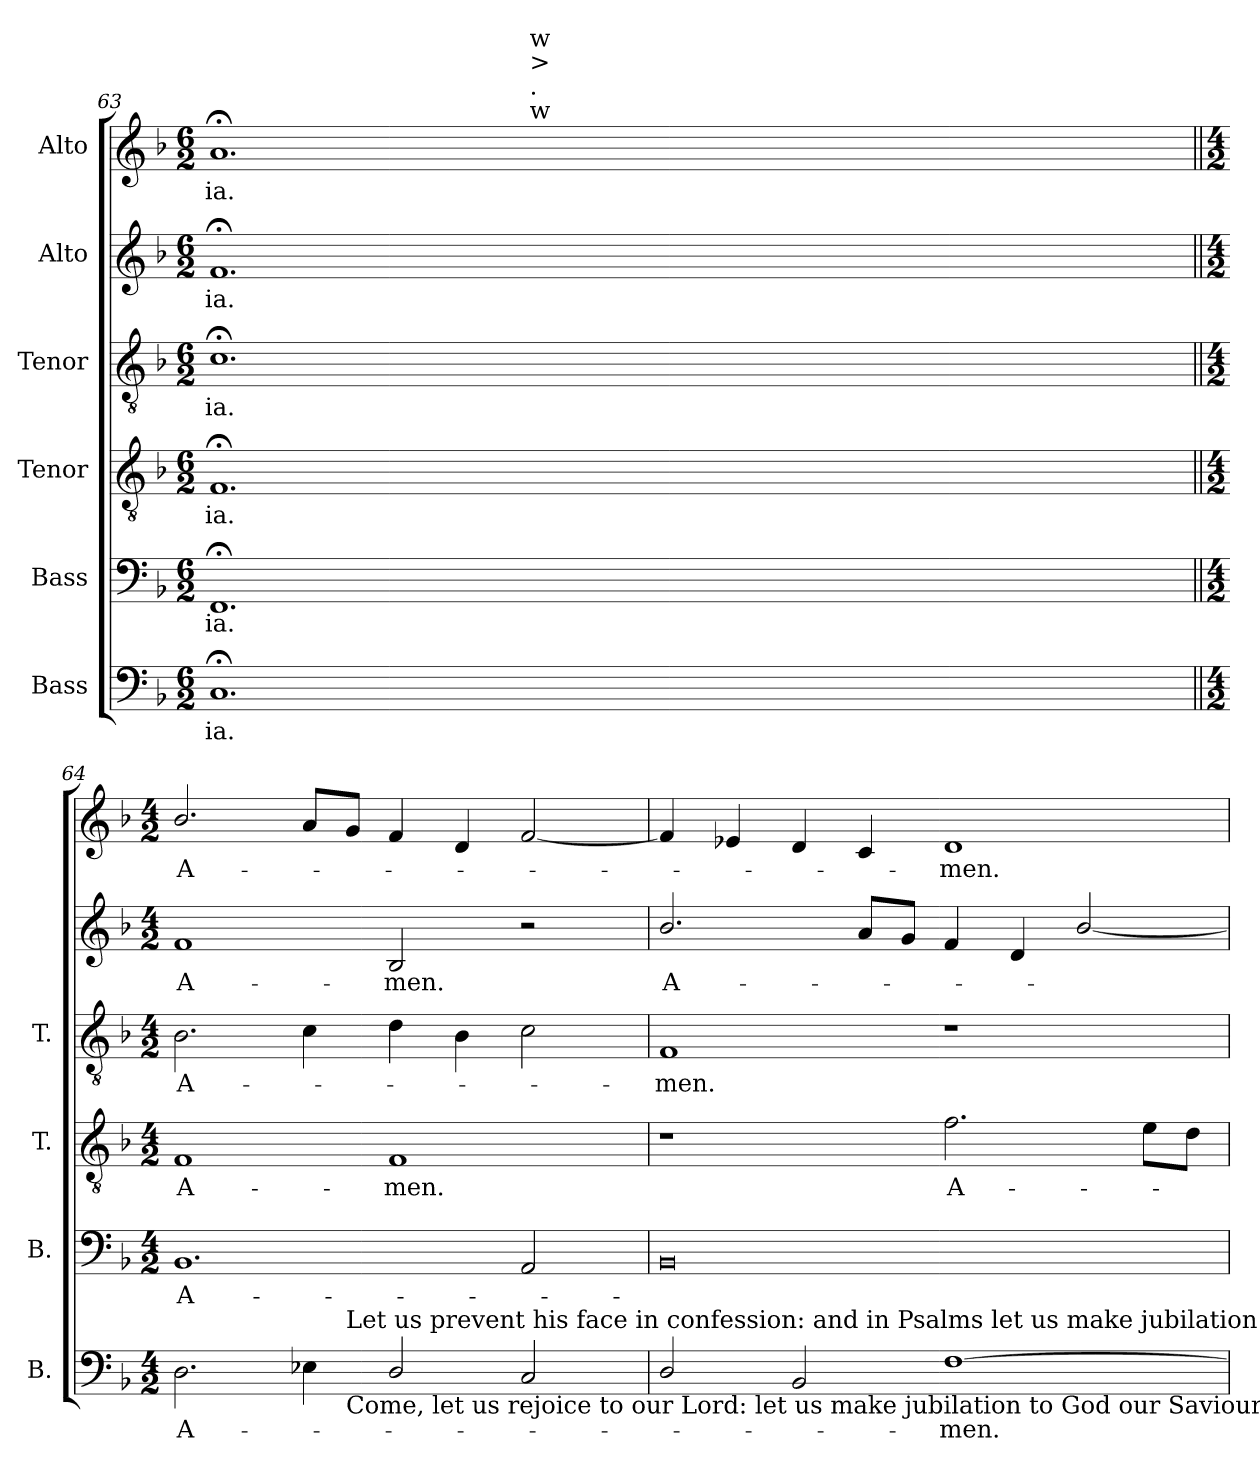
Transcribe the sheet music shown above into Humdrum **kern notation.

**kern	**text	**kern	**text	**kern	**text	**kern	**text	**kern	**text	**kern	**text
*part6	*part6	*part5	*part5	*part4	*part4	*part3	*part3	*part2	*part2	*part1	*part1
*staff6	*staff6	*staff5	*staff5	*staff4	*staff4	*staff3	*staff3	*staff2	*staff2	*staff1	*staff1
*I"Bass	*	*I"Bass	*	*I"Tenor	*	*I"Tenor	*	*I"Alto	*	*I"Alto	*
*I'B.	*	*I'B.	*	*I'T.	*	*I'T.	*	*	*	*	*
*clefF4	*	*clefF4	*	*clefGv2	*	*clefGv2	*	*clefG2	*	*clefG2	*
*	*	*	*	*ITrd7c12	*	*ITrd7c12	*	*	*	*	*
*k[b-]	*	*k[b-]	*	*k[b-]	*	*k[b-]	*	*k[b-]	*	*k[b-]	*
*F:	*	*F:	*	*F:	*	*F:	*	*F:	*	*F:	*
*M6/2	*	*M6/2	*	*M6/2	*	*M6/2	*	*M6/2	*	*M6/2	*
=63	=63	=63	=63	=63	=63	=63	=63	=63	=63	=63	=63
!	!LO:LY:b:color=#000000	!	!	!	!	!	!	!	!	!	!
!	!	!	!LO:LY:b:color=#000000	!	!	!	!	!	!	!	!
!	!	!	!	!	!LO:LY:b:color=#000000	!	!	!	!	!	!
!	!	!	!	!	!	!	!LO:LY:b:color=#000000	!	!	!	!
!	!	!	!	!	!	!	!	!	!LO:LY:b:color=#000000	!	!
!	!	!	!	!	!	!	!	!	!	!	!LO:LY:b:color=#000000
*	*	*	*	*	*	*	*	*	*	*^	*
1.C;i	-ia.	1.FF;i	-ia.	1.FF;i	-ia.	1.C;i	-ia.	1.f;i	-ia.	1.a;i	2ryy	-ia.
.	.	.	.	.	.	.	.	.	.	.	32ryy	.
.	.	.	.	.	.	.	.	.	.	.	256.ryy	.
!	!	!	!	!	!	!	!	!	!	!	!LO:TX:a:t=w	!
!	!	!	!	!	!	!	!	!	!	!	!LO:TX:t=.	!
!	!	!	!	!	!	!	!	!	!	!	!LO:TX:t=>	!
!	!	!	!	!	!	!	!	!	!	!	!LO:TX:t=w	!
.	.	.	.	.	.	.	.	.	.	.	2ryy	.
.	.	.	.	.	.	.	.	.	.	.	4ryy	.
.	.	.	.	.	.	.	.	.	.	.	8ryy	.
.	.	.	.	.	.	.	.	.	.	.	16ryy	.
.	.	.	.	.	.	.	.	.	.	.	64ryy	.
.	.	.	.	.	.	.	.	.	.	.	128ryy	.
.	.	.	.	.	.	.	.	.	.	.	512ryy	.
*	*	*	*	*	*	*	*	*	*	*v	*v	*
!!LO:PB:g=z
=64||	=64||	=64||	=64||	=64||	=64||	=64||	=64||	=64||	=64||	=64||	=64||
*M4/2	*	*M4/2	*	*M4/2	*	*M4/2	*	*M4/2	*	*M4/2	*
*	*	*	*	*	*	*	*	*	*	*^	*
!	!LO:LY:b:color=#000000	!	!	!	!	!	!	!	!	!	!	!
*	*	*	*	*	*	*	*	*	*	*v	*v	*
*	*	*	*	*	*	*	*	*	*	*^	*
!	!	!	!LO:LY:b:color=#000000	!	!	!	!	!	!	!	!	!
*	*	*	*	*	*	*	*	*	*	*v	*v	*
*	*	*	*	*	*	*	*	*	*	*^	*
!	!	!	!	!	!LO:LY:b:color=#000000	!	!	!	!	!	!	!
*	*	*	*	*	*	*	*	*	*	*v	*v	*
*	*	*	*	*	*	*	*	*	*	*^	*
!	!	!	!	!	!	!	!LO:LY:b:color=#000000	!	!	!	!	!
*	*	*	*	*	*	*	*	*	*	*v	*v	*
*	*	*	*	*	*	*	*	*	*	*^	*
!	!	!	!	!	!	!	!	!	!LO:LY:b:color=#000000	!	!	!
*	*	*	*	*	*	*	*	*	*	*v	*v	*
*	*	*	*	*	*	*	*	*	*	*^	*
!	!	!	!	!	!	!	!	!	!	!	!	!LO:LY:b:color=#000000
*^	*	*	*	*	*	*	*	*	*	*v	*v	*
2.Di\	2..ryy	A-	1.BB-i	A-	1FFi	A-	2.BB-i\	A-	1fi	A-	2.b-i/	A-
4E-Xi\	.	.	.	.	.	.	4Ci\	.	.	.	8ai/L	.
!	!LO:TX:b:t=Come, let us rejoice to our Lord&colon; let us make jubilation to God our Saviour.	!	!	!	!	!	!	!	!	!	!	!
!	!LO:TX:t=Let us prevent his face in confession&colon; and in Psalms let us make jubilation to him.	!	!	!	!	!	!	!	!	!	!	!
.	1ryy	.	.	.	.	.	.	.	.	.	8gi/J	.
!	!	!	!	!	!	!LO:LY:b:color=#000000	!	!	!	!	!	!
!	!	!	!	!	!	!	!	!	!	!LO:LY:b:color=#000000	!	!
2Di/	.	.	.	.	1FFi	-men.	4Di\	.	2B-i/	-men.	4fi/	.
.	.	.	.	.	.	.	4BB-i\	.	.	.	4di/	.
2Ci/	.	.	2AAi/	.	.	.	2Ci\	.	2r	.	[2fi/	.
.	8ryy	.	.	.	.	.	.	.	.	.	.	.
*v	*v	*	*	*	*	*	*	*	*	*	*	*
=65	=65	=65	=65	=65	=65	=65	=65	=65	=65	=65	=65
*^	*	*	*	*	*	*	*	*	*	*	*
!	!	!	!	!	!	!	!	!LO:LY:b:color=#000000	!	!	!	!
*v	*v	*	*	*	*	*	*	*	*	*	*	*
*^	*	*	*	*	*	*	*	*	*	*	*
!	!	!	!	!	!	!	!	!	!	!LO:LY:b:color=#000000	!	!
*v	*v	*	*	*	*	*	*	*	*	*	*	*
2Di/	.	0BB-i	.	1r	.	1FFi	-men.	2.b-i/	A-	4fi/]	.
.	.	.	.	.	.	.	.	.	.	4e-Xi/	.
2BB-i/	.	.	.	.	.	.	.	.	.	4di/	.
.	.	.	.	.	.	.	.	8ai/L	.	4ci/	.
.	.	.	.	.	.	.	.	8gi/J	.	.	.
!	!LO:LY:b:color=#000000	!	!	!	!	!	!	!	!	!	!
!	!	!	!	!	!LO:LY:b:color=#000000	!	!	!	!	!	!
!	!	!	!	!	!	!	!	!	!	!	!LO:LY:b:color=#000000
[1Fi	-men.	.	.	2.Fi\	A-	1r	.	4fi/	.	1di	-men.
.	.	.	.	.	.	.	.	4di/	.	.	.
.	.	.	.	.	.	.	.	[2b-i/	.	.	.
.	.	.	.	8Ei\L	.	.	.	.	.	.	.
.	.	.	.	8Di\J	.	.	.	.	.	.	.
=	=	=	=	=	=	=	=	=	=	=	=
*-	*-	*-	*-	*-	*-	*-	*-	*-	*-	*-	*-
